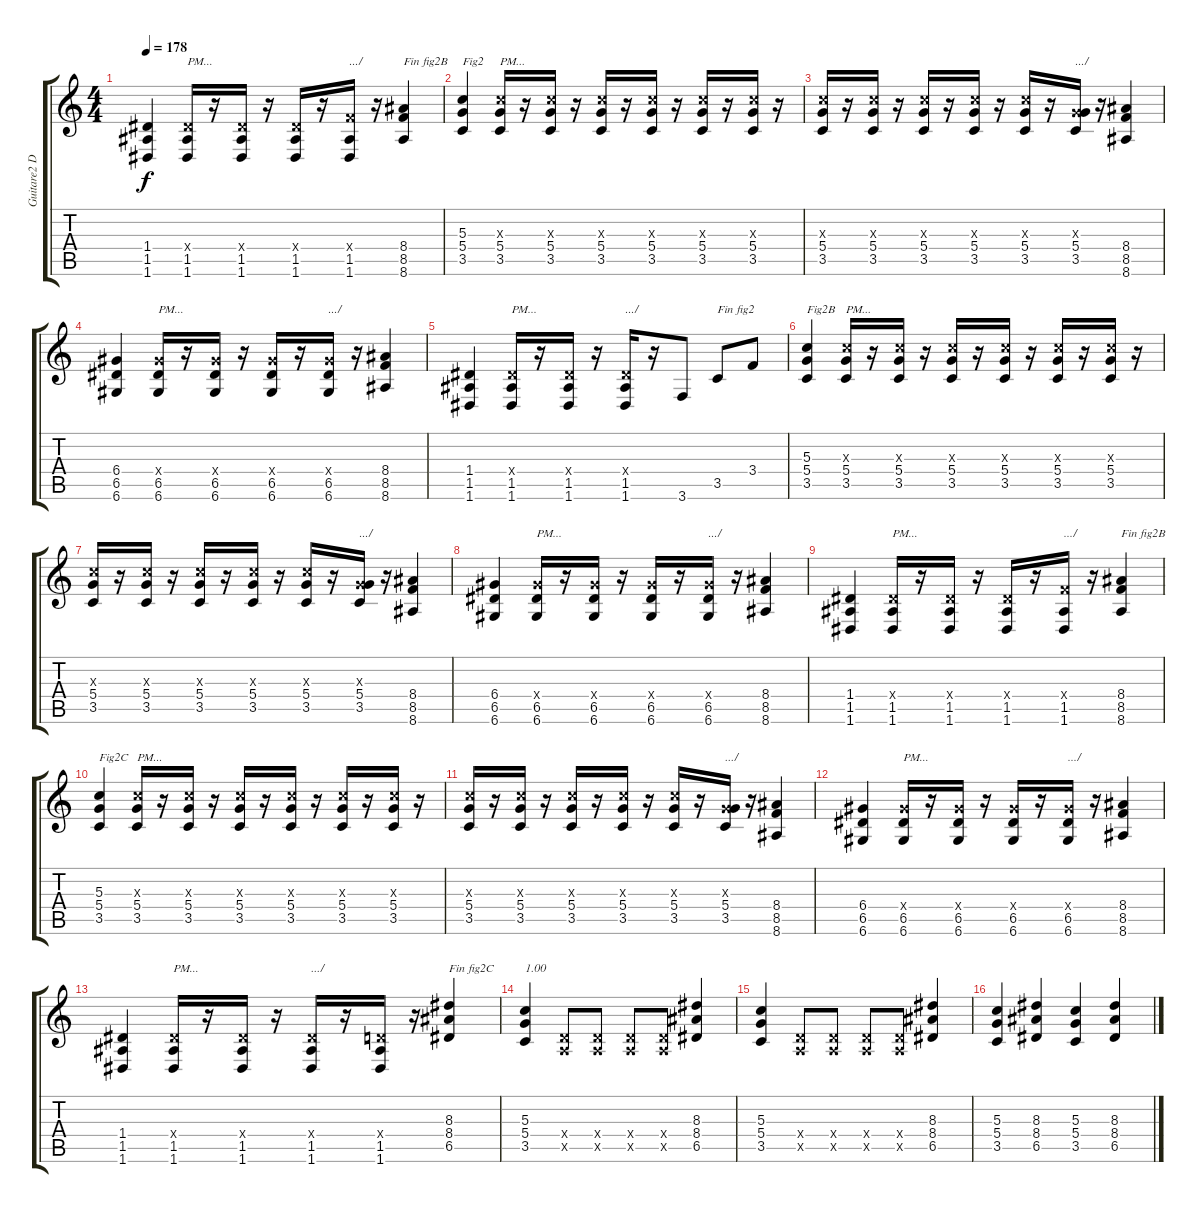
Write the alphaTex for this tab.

\track ("Guitare2 Dr-D" "Guitare2 D") {instrument overdrivenguitar}
\staff {score tabs}
\tuning (E4 B3 G3 D3 A2 D2) {hide}
\ts (4 4)
\tempo 178
\clef g2
\ks c
(1.4 1.5 1.6).4{dy f} (1.4{x} 1.5 1.6).16{txt "PM..."} r.16 (1.4{x} 1.5 1.6).16 r.16 (1.4{x} 1.5 1.6).16 r.16 (3.4{x} 1.5 1.6).16{txt ".../"} r.16 (8.4 8.5 8.6).4{txt "Fin fig2B"} |
(5.3 5.4 3.5).4{txt "Fig2"} (5.3{x} 5.4 3.5).16{txt "PM..."} r.16 (5.3{x} 5.4 3.5).16 r.16 (5.3{x} 5.4 3.5).16 r.16 (5.3{x} 5.4 3.5).16 r.16 (5.3{x} 5.4 3.5).16 r.16 (5.3{x} 5.4 3.5).16 r.16 |
(5.3{x} 5.4 3.5).16 r.16 (5.3{x} 5.4 3.5).16 r.16 (5.3{x} 5.4 3.5).16 r.16 (5.3{x} 5.4 3.5).16 r.16 (5.3{x} 5.4 3.5).16 r.16 (0.3{x} 5.4 3.5).16{txt ".../"} r.16 (8.4 8.5 8.6).4 |
(6.4 6.5 6.6).4 (6.4{x} 6.5 6.6).16{txt "PM..."} r.16 (6.4{x} 6.5 6.6).16 r.16 (6.4{x} 6.5 6.6).16 r.16 (6.4{x} 6.5 6.6).16{txt ".../"} r.16 (8.4 8.5 8.6).4 |
(1.4 1.5 1.6).4 (1.4{x} 1.5 1.6).16{txt "PM..."} r.16 (1.4{x} 1.5 1.6).16 r.16 (1.4{x} 1.5 1.6).16{txt ".../"} r.16 3.6.8 3.5.8{txt "Fin fig2"} 3.4.8 |
(5.3 5.4 3.5).4{txt "Fig2B"} (5.3{x} 5.4 3.5).16{txt "PM..."} r.16 (5.3{x} 5.4 3.5).16 r.16 (5.3{x} 5.4 3.5).16 r.16 (5.3{x} 5.4 3.5).16 r.16 (5.3{x} 5.4 3.5).16 r.16 (5.3{x} 5.4 3.5).16 r.16 |
(5.3{x} 5.4 3.5).16 r.16 (5.3{x} 5.4 3.5).16 r.16 (5.3{x} 5.4 3.5).16 r.16 (5.3{x} 5.4 3.5).16 r.16 (5.3{x} 5.4 3.5).16 r.16 (0.3{x} 5.4 3.5).16{txt ".../"} r.16 (8.4 8.5 8.6).4 |
(6.4 6.5 6.6).4 (6.4{x} 6.5 6.6).16{txt "PM..."} r.16 (6.4{x} 6.5 6.6).16 r.16 (6.4{x} 6.5 6.6).16 r.16 (6.4{x} 6.5 6.6).16{txt ".../"} r.16 (8.4 8.5 8.6).4 |
(1.4 1.5 1.6).4 (1.4{x} 1.5 1.6).16{txt "PM..."} r.16 (1.4{x} 1.5 1.6).16 r.16 (1.4{x} 1.5 1.6).16 r.16 (3.4{x} 1.5 1.6).16{txt ".../"} r.16 (8.4 8.5 8.6).4{txt "Fin fig2B"} |
(5.3 5.4 3.5).4{txt "Fig2C"} (5.3{x} 5.4 3.5).16{txt "PM..."} r.16 (5.3{x} 5.4 3.5).16 r.16 (5.3{x} 5.4 3.5).16 r.16 (5.3{x} 5.4 3.5).16 r.16 (5.3{x} 5.4 3.5).16 r.16 (5.3{x} 5.4 3.5).16 r.16 |
(5.3{x} 5.4 3.5).16 r.16 (5.3{x} 5.4 3.5).16 r.16 (5.3{x} 5.4 3.5).16 r.16 (5.3{x} 5.4 3.5).16 r.16 (5.3{x} 5.4 3.5).16 r.16 (0.3{x} 5.4 3.5).16{txt ".../"} r.16 (8.4 8.5 8.6).4 |
(6.4 6.5 6.6).4 (6.4{x} 6.5 6.6).16{txt "PM..."} r.16 (6.4{x} 6.5 6.6).16 r.16 (6.4{x} 6.5 6.6).16 r.16 (6.4{x} 6.5 6.6).16{txt ".../"} r.16 (8.4 8.5 8.6).4 |
(1.4 1.5 1.6).4 (1.4{x} 1.5 1.6).16{txt "PM..."} r.16 (1.4{x} 1.5 1.6).16 r.16 (1.4{x} 1.5 1.6).16{txt ".../"} r.16 (0.4{x} 1.5 1.6).16 r.16 (8.3 8.4 6.5).4{txt "Fin fig2C"} |
(5.3 5.4 3.5).4{txt "1.00"} (0.4{x} 0.5{x}).8 (0.4{x} 0.5{x}).8 (0.4{x} 0.5{x}).8 (0.4{x} 0.5{x}).8 (8.3 8.4 6.5).4 |
(5.3 5.4 3.5).4 (0.4{x} 0.5{x}).8 (0.4{x} 0.5{x}).8 (0.4{x} 0.5{x}).8 (0.4{x} 0.5{x}).8 (8.3 8.4 6.5).4 |
(5.3 5.4 3.5).4 (8.3 8.4 6.5).4 (5.3 5.4 3.5).4 (8.3 8.4 6.5).4
